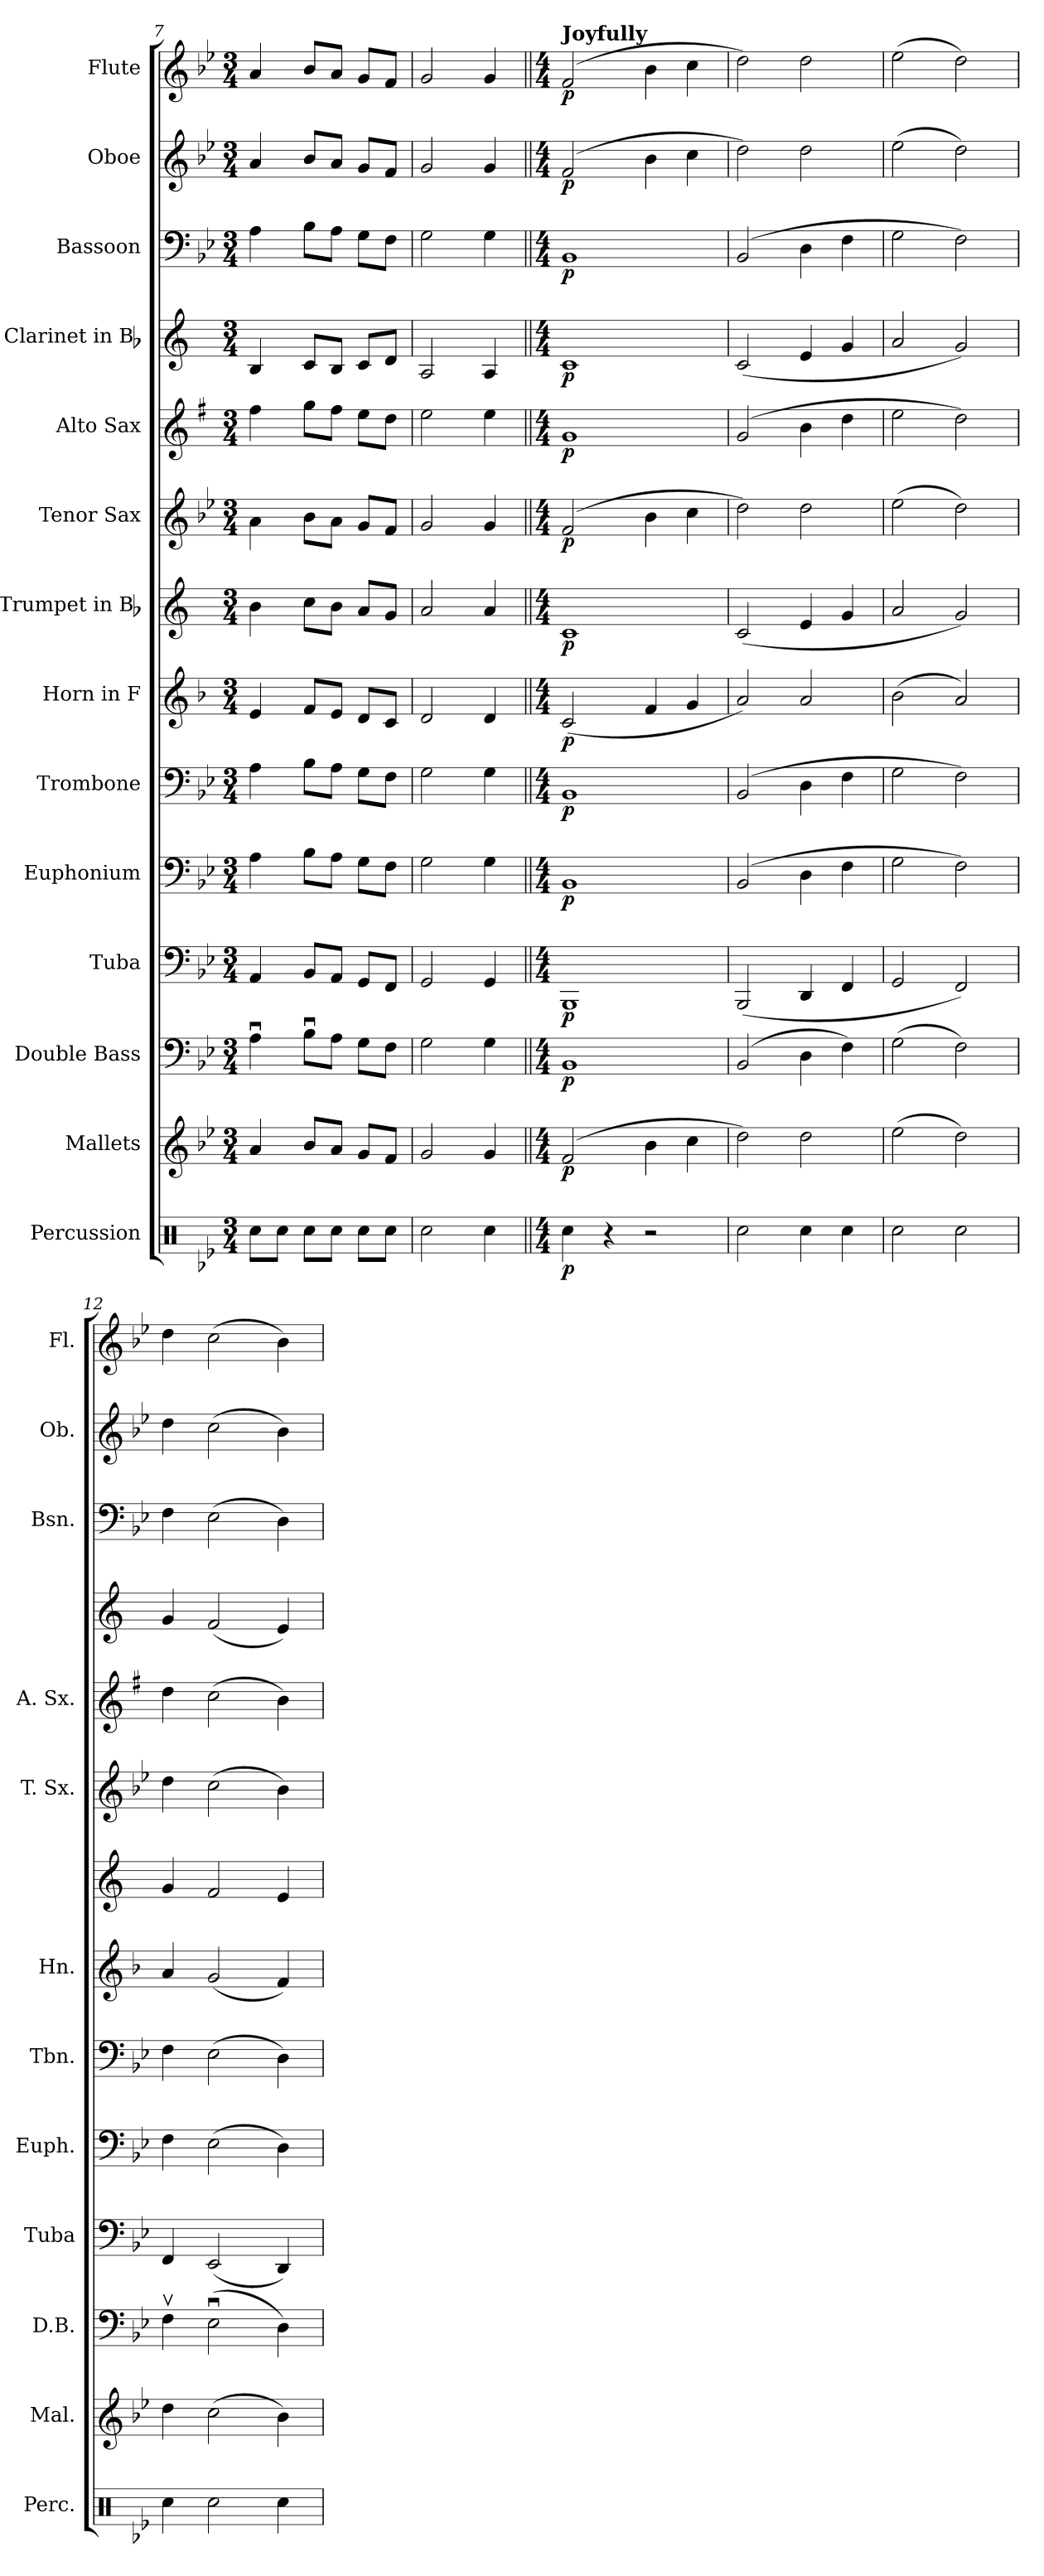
**kern	**dynam	**kern	**dynam	**kern	**dynam	**kern	**dynam	**kern	**dynam	**kern	**dynam	**kern	**dynam	**kern	**dynam	**kern	**dynam	**kern	**dynam	**kern	**dynam	**kern	**dynam	**kern	**dynam	**kern	**dynam
*part14	*part14	*part13	*part13	*part12	*part12	*part11	*part11	*part10	*part10	*part9	*part9	*part8	*part8	*part7	*part7	*part6	*part6	*part5	*part5	*part4	*part4	*part3	*part3	*part2	*part2	*part1	*part1
*staff14	*staff14	*staff13	*staff13	*staff12	*staff12	*staff11	*staff11	*staff10	*staff10	*staff9	*staff9	*staff8	*staff8	*staff7	*staff7	*staff6	*staff6	*staff5	*staff5	*staff4	*staff4	*staff3	*staff3	*staff2	*staff2	*staff1	*staff1
*I"Percussion	*	*I"Mallets	*	*I"Double Bass	*	*I"Tuba	*	*I"Euphonium	*	*I"Trombone	*	*I"Horn in F	*	*I"Trumpet in Bb	*	*I"Tenor Sax	*	*I"Alto Sax	*	*I"Clarinet in Bb	*	*I"Bassoon	*	*I"Oboe	*	*I"Flute	*
*I'Perc.	*	*I'Mal.	*	*I'D.B.	*	*I'Tuba	*	*I'Euph.	*	*I'Tbn.	*	*I'Hn.	*	*	*	*I'T. Sx.	*	*I'A. Sx.	*	*	*	*I'Bsn.	*	*I'Ob.	*	*I'Fl.	*
*clefX	*	*clefG2	*	*clefF4	*	*clefF4	*	*clefF4	*	*clefF4	*	*clefG2	*	*clefG2	*	*clefG2	*	*clefG2	*	*clefG2	*	*clefF4	*	*clefG2	*	*clefG2	*
*	*	*	*	*ITrd7c12	*	*	*	*	*	*	*	*ITrd4c7	*	*ITrd1c2	*	*ITrd8c14	*	*ITrd5c9	*	*ITrd1c2	*	*	*	*	*	*	*
*k[b-e-]	*	*k[b-e-]	*	*k[b-e-]	*	*k[b-e-]	*	*k[b-e-]	*	*k[b-e-]	*	*k[b-e-]	*	*k[b-e-]	*	*k[b-e-]	*	*k[b-e-]	*	*k[b-e-]	*	*k[b-e-]	*	*k[b-e-]	*	*k[b-e-]	*
*B-:	*	*B-:	*	*B-:	*	*B-:	*	*B-:	*	*B-:	*	*B-:	*	*B-:	*	*B-:	*	*B-:	*	*B-:	*	*B-:	*	*B-:	*	*B-:	*
*M3/4	*	*M3/4	*	*M3/4	*	*M3/4	*	*M3/4	*	*M3/4	*	*M3/4	*	*M3/4	*	*M3/4	*	*M3/4	*	*M3/4	*	*M3/4	*	*M3/4	*	*M3/4	*
=7	=7	=7	=7	=7	=7	=7	=7	=7	=7	=7	=7	=7	=7	=7	=7	=7	=7	=7	=7	=7	=7	=7	=7	=7	=7	=7	=7
8Rcc\L	.	4a/	.	4AAu>\	.	4AA/	.	4A\	.	4A\	.	4A/	.	4a\	.	4A\	.	4a\	.	4A/	.	4A\	.	4a/	.	4a/	.
8Rcc\J	.	.	.	.	.	.	.	.	.	.	.	.	.	.	.	.	.	.	.	.	.	.	.	.	.	.	.
8Rcc\L	.	8b-/L	.	8BB-u>\L	.	8BB-/L	.	8B-\L	.	8B-\L	.	8B-/L	.	8b-\L	.	8B-\L	.	8b-\L	.	8B-/L	.	8B-\L	.	8b-/L	.	8b-/L	.
8Rcc\J	.	8a/J	.	8AA\J	.	8AA/J	.	8A\J	.	8A\J	.	8A/J	.	8a\J	.	8A\J	.	8a\J	.	8A/J	.	8A\J	.	8a/J	.	8a/J	.
8Rcc\L	.	8g/L	.	8GG\L	.	8GG/L	.	8G\L	.	8G\L	.	8G/L	.	8g/L	.	8G/L	.	8g\L	.	8B-/L	.	8G\L	.	8g/L	.	8g/L	.
8Rcc\J	.	8f/J	.	8FF\J	.	8FF/J	.	8F\J	.	8F\J	.	8F/J	.	8f/J	.	8F/J	.	8f\J	.	8c/J	.	8F\J	.	8f/J	.	8f/J	.
=8	=8	=8	=8	=8	=8	=8	=8	=8	=8	=8	=8	=8	=8	=8	=8	=8	=8	=8	=8	=8	=8	=8	=8	=8	=8	=8	=8
2Rcc\	.	2g/	.	2GG\	.	2GG/	.	2G\	.	2G\	.	2G/	.	2g/	.	2G/	.	2g\	.	2G/	.	2G\	.	2g/	.	2g/	.
4Rcc\	.	4g/	.	4GG\	.	4GG/	.	4G\	.	4G\	.	4G/	.	4g/	.	4G/	.	4g\	.	4G/	.	4G\	.	4g/	.	4g/	.
!!LO:PB:g=z
=9||	=9||	=9||	=9||	=9||	=9||	=9||	=9||	=9||	=9||	=9||	=9||	=9||	=9||	=9||	=9||	=9||	=9||	=9||	=9||	=9||	=9||	=9||	=9||	=9||	=9||	=9||	=9||
*M4/4	*	*M4/4	*	*M4/4	*	*M4/4	*	*M4/4	*	*M4/4	*	*M4/4	*	*M4/4	*	*M4/4	*	*M4/4	*	*M4/4	*	*M4/4	*	*M4/4	*	*M4/4	*
*	*	*	*	*	*	*	*	*	*	*	*	*	*	*	*	*	*	*	*	*	*	*	*	*	*	*MM120	*
!	!	!	!	!	!	!	!	!	!	!	!	!	!	!	!	!	!	!	!	!	!	!	!	!	!	!LO:TX:a:B:t=Joyfully	!
!	!LO:DY:b	!	!LO:DY:b	!	!LO:DY:b	!	!LO:DY:b	!	!LO:DY:b	!	!LO:DY:b	!	!LO:DY:b	!	!LO:DY:b	!	!LO:DY:b	!	!LO:DY:b	!	!LO:DY:b	!	!LO:DY:b	!	!LO:DY:b	!	!LO:DY:b
4Rcc\	p	(2f/	p	1BBB-	p	1BBB-	p	1BB-	p	1BB-	p	(<2F/	p	1B-	p	(2F/	p	1B-	p	1B-	p	1BB-	p	(2f/	p	(2f/	p
4r	.	.	.	.	.	.	.	.	.	.	.	.	.	.	.	.	.	.	.	.	.	.	.	.	.	.	.
2r	.	4b-\	.	.	.	.	.	.	.	.	.	4B-/	.	.	.	4B-\	.	.	.	.	.	.	.	4b-\	.	4b-\	.
.	.	4cc\	.	.	.	.	.	.	.	.	.	4c/	.	.	.	4c\	.	.	.	.	.	.	.	4cc\	.	4cc\	.
=10	=10	=10	=10	=10	=10	=10	=10	=10	=10	=10	=10	=10	=10	=10	=10	=10	=10	=10	=10	=10	=10	=10	=10	=10	=10	=10	=10
2Rcc\	.	2dd\)	.	(2BBB-/	.	(<2BBB-/	.	(2BB-/	.	(2BB-/	.	2d/)	.	(<2B-/	.	2d\)	.	(2B-/	.	(<2B-/	.	(2BB-/	.	2dd\)	.	2dd\)	.
4Rcc\	.	2dd\	.	4DD\	.	4DD/	.	4D\	.	4D\	.	2d/	.	4d/	.	2d\	.	4d\	.	4d/	.	4D\	.	2dd\	.	2dd\	.
4Rcc\	.	.	.	4FF\)	.	4FF/	.	4F\	.	4F\	.	.	.	4f/	.	.	.	4f\	.	4f/	.	4F\	.	.	.	.	.
=11	=11	=11	=11	=11	=11	=11	=11	=11	=11	=11	=11	=11	=11	=11	=11	=11	=11	=11	=11	=11	=11	=11	=11	=11	=11	=11	=11
2Rcc\	.	(>2ee-\	.	(>2GG\	.	2GG/	.	2G\	.	2G\	.	(>2e-\	.	2g/	.	(>2e-\	.	2g\	.	2g/	.	2G\	.	(>2ee-\	.	(>2ee-\	.
2Rcc\	.	2dd\)	.	2FF\)	.	2FF/)	.	2F\)	.	2F\)	.	2d/)	.	2f/)	.	2d\)	.	2f\)	.	2f/)	.	2F\)	.	2dd\)	.	2dd\)	.
=12	=12	=12	=12	=12	=12	=12	=12	=12	=12	=12	=12	=12	=12	=12	=12	=12	=12	=12	=12	=12	=12	=12	=12	=12	=12	=12	=12
4Rcc\	.	4dd\	.	4FFv>\	.	4FF/	.	4F\	.	4F\	.	4d/	.	4f/	.	4d\	.	4f\	.	4f/	.	4F\	.	4dd\	.	4dd\	.
2Rcc\	.	(>2cc\	.	(>2EE-u>\	.	(<2EE-/	.	(>2E-\	.	(>2E-\	.	(<2c/	.	2e-/	.	(>2c\	.	(>2e-\	.	(<2e-/	.	(>2E-\	.	(>2cc\	.	(>2cc\	.
4Rcc\	.	4b-\)	.	4DD\)	.	4DD/)	.	4D\)	.	4D\)	.	4B-/)	.	4d/	.	4B-\)	.	4d\)	.	4d/)	.	4D\)	.	4b-\)	.	4b-\)	.
=	=	=	=	=	=	=	=	=	=	=	=	=	=	=	=	=	=	=	=	=	=	=	=	=	=	=	=
*-	*-	*-	*-	*-	*-	*-	*-	*-	*-	*-	*-	*-	*-	*-	*-	*-	*-	*-	*-	*-	*-	*-	*-	*-	*-	*-	*-
